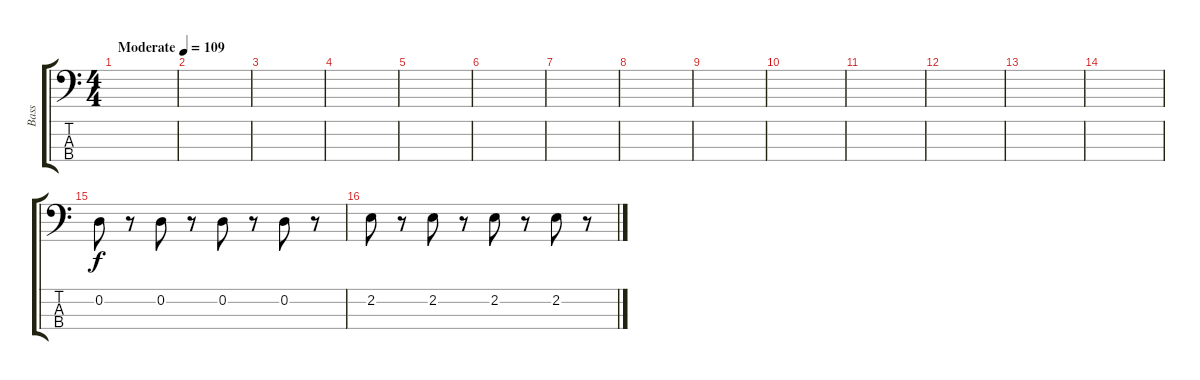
\track ("Bass" "Bass") {instrument electricbassfinger}
\staff {score tabs}
\tuning (G2 D2 A1 E1) {hide}
\ts (4 4)
\tempo (109 "Moderate")
\clef f4
\ks c
|
|
|
|
|
|
|
|
|
|
|
|
|
|
0.2.8 r.8 0.2.8 r.8 0.2.8 r.8 0.2.8 r.8 |
2.2.8 r.8 2.2.8 r.8 2.2.8 r.8 2.2.8 r.8
